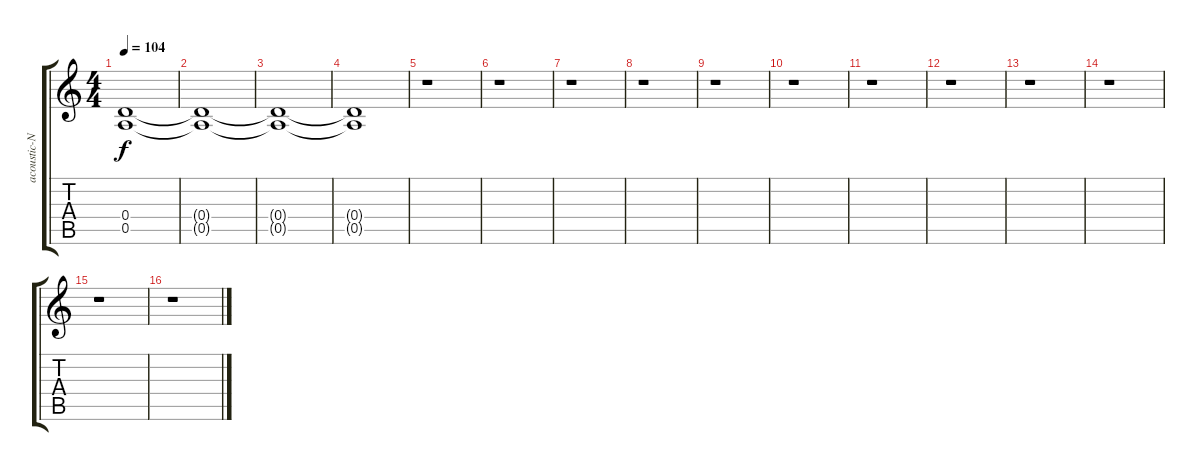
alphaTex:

\track ("acoustic-Nashville tuning" "acoustic-N") {instrument acousticguitarnylon}
\staff {score tabs}
\tuning (E5 B4 G4 D3 A2 E2) {hide}
\ts (4 4)
\tempo 104
\clef g2
\ks c
(0.4{t} 0.5{t}).1{dy f} |
(0.4{t} 0.5{t}).1 |
(0.4{t} 0.5{t}).1 |
(0.4{t} 0.5{t}).1 |
r.1 |
r.1 |
r.1 |
r.1 |
r.1 |
r.1 |
r.1 |
r.1 |
r.1 |
r.1 |
r.1 |
r.1
